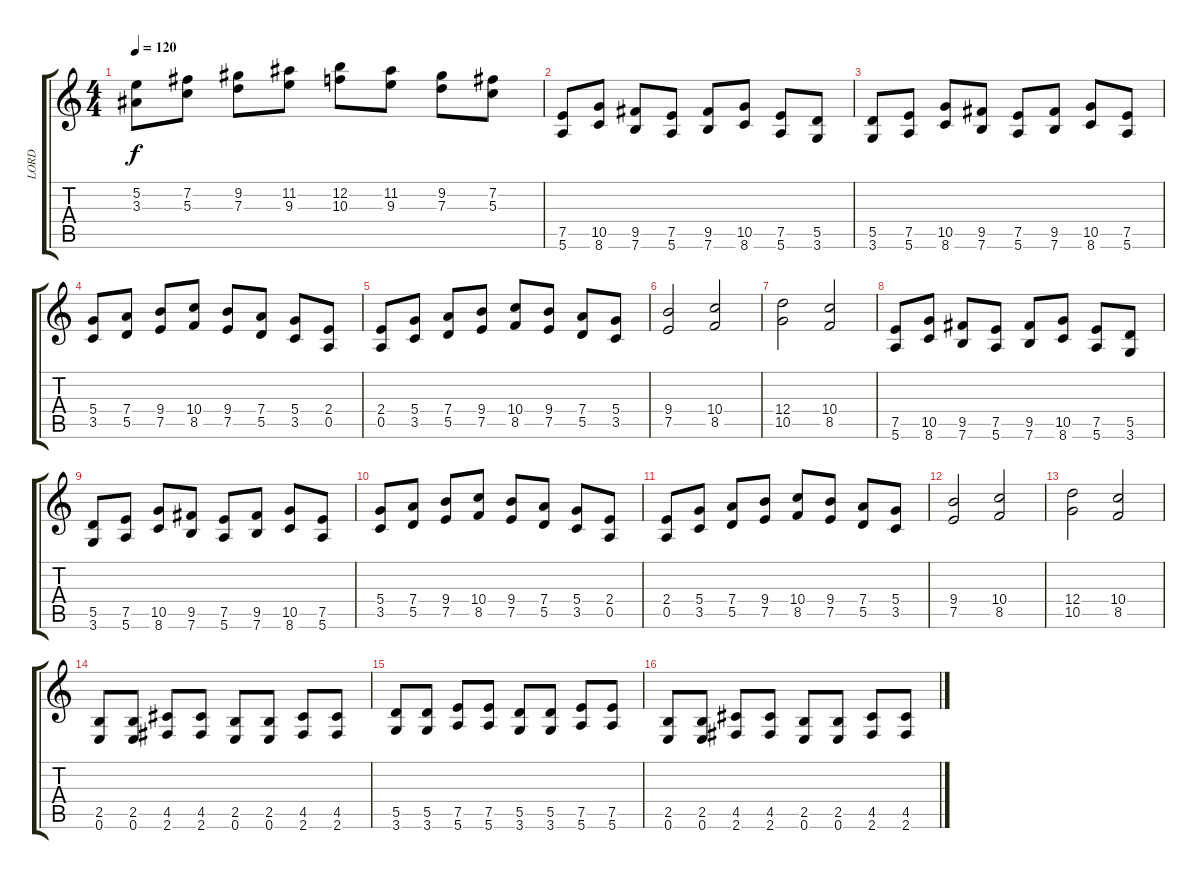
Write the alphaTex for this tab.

\track ("LORD" "LORD") {instrument distortionguitar}
\staff {score tabs}
\tuning (E4 B3 G3 D3 A2 E2) {hide}
\ts (4 4)
\tempo 120
\clef g2
\ks c
(5.2 3.3).8{dy f} (7.2 5.3).8 (9.2 7.3).8 (11.2 9.3).8 (12.2 10.3).8 (11.2 9.3).8 (9.2 7.3).8 (7.2 5.3).8 |
(7.5 5.6).8 (10.5 8.6).8 (9.5 7.6).8 (7.5 5.6).8 (9.5 7.6).8 (10.5 8.6).8 (7.5 5.6).8 (5.5 3.6).8 |
(5.5 3.6).8 (7.5 5.6).8 (10.5 8.6).8 (9.5 7.6).8 (7.5 5.6).8 (9.5 7.6).8 (10.5 8.6).8 (7.5 5.6).8 |
(5.4 3.5).8 (7.4 5.5).8 (9.4 7.5).8 (10.4 8.5).8 (9.4 7.5).8 (7.4 5.5).8 (5.4 3.5).8 (2.4 0.5).8 |
(2.4 0.5).8 (5.4 3.5).8 (7.4 5.5).8 (9.4 7.5).8 (10.4 8.5).8 (9.4 7.5).8 (7.4 5.5).8 (5.4 3.5).8 |
(9.4 7.5).2 (10.4 8.5).2 |
(12.4 10.5).2 (10.4 8.5).2 |
(7.5 5.6).8 (10.5 8.6).8 (9.5 7.6).8 (7.5 5.6).8 (9.5 7.6).8 (10.5 8.6).8 (7.5 5.6).8 (5.5 3.6).8 |
(5.5 3.6).8 (7.5 5.6).8 (10.5 8.6).8 (9.5 7.6).8 (7.5 5.6).8 (9.5 7.6).8 (10.5 8.6).8 (7.5 5.6).8 |
(5.4 3.5).8 (7.4 5.5).8 (9.4 7.5).8 (10.4 8.5).8 (9.4 7.5).8 (7.4 5.5).8 (5.4 3.5).8 (2.4 0.5).8 |
(2.4 0.5).8 (5.4 3.5).8 (7.4 5.5).8 (9.4 7.5).8 (10.4 8.5).8 (9.4 7.5).8 (7.4 5.5).8 (5.4 3.5).8 |
(9.4 7.5).2 (10.4 8.5).2 |
(12.4 10.5).2 (10.4 8.5).2 |
(2.5 0.6).8 (2.5 0.6).8 (4.5 2.6).8 (4.5 2.6).8 (2.5 0.6).8 (2.5 0.6).8 (4.5 2.6).8 (4.5 2.6).8 |
(5.5 3.6).8 (5.5 3.6).8 (7.5 5.6).8 (7.5 5.6).8 (5.5 3.6).8 (5.5 3.6).8 (7.5 5.6).8 (7.5 5.6).8 |
(2.5 0.6).8 (2.5 0.6).8 (4.5 2.6).8 (4.5 2.6).8 (2.5 0.6).8 (2.5 0.6).8 (4.5 2.6).8 (4.5 2.6).8
